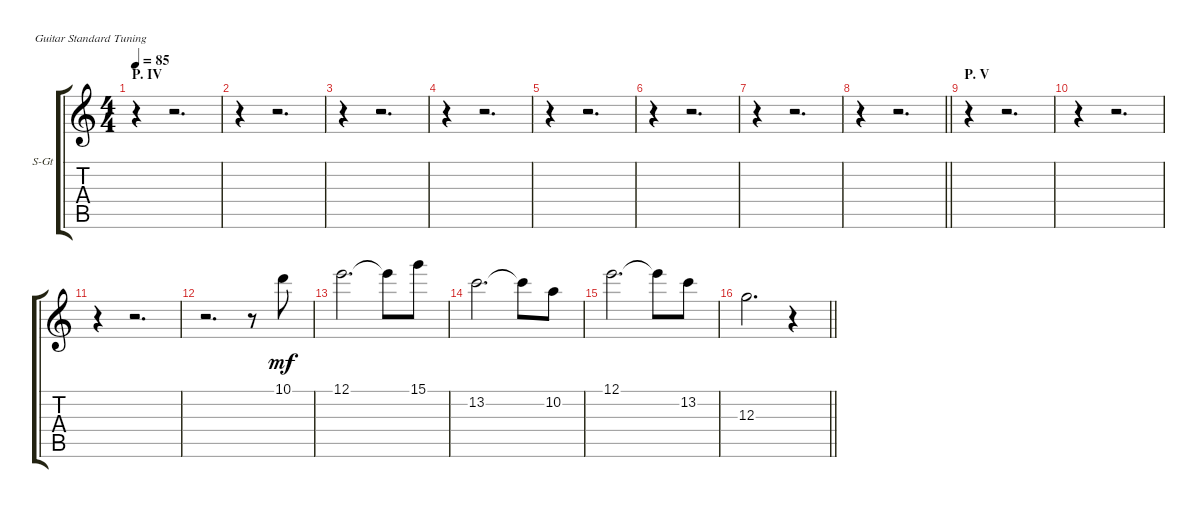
\bracketExtendMode groupsimilarinstruments
\firstSystemTrackNameOrientation horizontal
\otherSystemsTrackNameOrientation horizontal
\track ("Keyboard [Choir]" "S-Gt") {instrument choiraahs}
\staff {score tabs}
\tuning (E4 B3 G3 D3 A2 E2)
\displaytranspose 12
\ts (4 4)
\section ("" "P. IV")
\tempo 85
\clef g2
\ks c
r.4{dy mp} r.2{d} |
r.4 r.2{d} |
r.4 r.2{d} |
r.4 r.2{d} |
r.4 r.2{d} |
r.4 r.2{d} |
r.4 r.2{d} |
\barLineRight lightlight
r.4 r.2{d} |
\section ("" "P. V")
r.4 r.2{d} |
r.4 r.2{d} |
r.4 r.2{d} |
r.2{d} r.8 10.1.8{dy mf} |
12.1.2{d} 12.1{t}.8 15.1.8 |
13.2.2{d} 13.2{t}.8 10.2.8 |
12.1.2{d} 12.1{t}.8 13.2.8 |
\barLineRight lightlight
12.3.2{d} r.4
